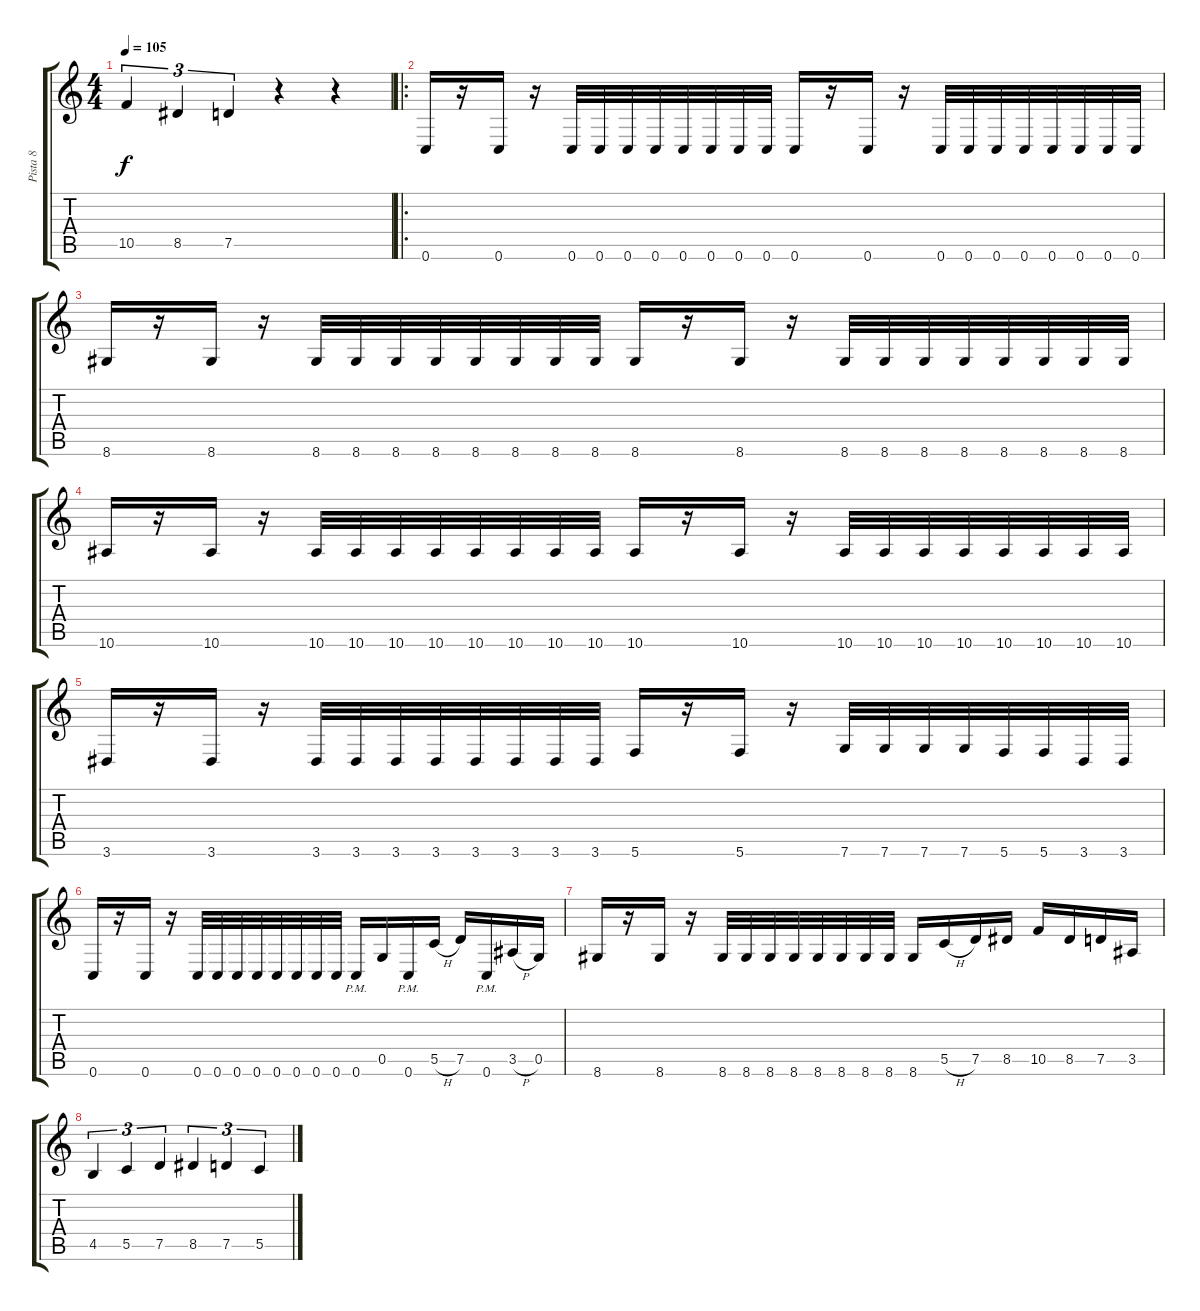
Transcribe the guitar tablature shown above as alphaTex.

\track ("Pista 8" "Pista 8") {instrument overdrivenguitar}
\staff {score tabs}
\tuning (D4 A3 F3 C3 G2 C2) {hide}
\ts (4 4)
\tempo 105
\clef g2
\ks c
10.5.4{tu (3 2) dy f} 8.5.4{tu (3 2)} 7.5.4{tu (3 2)} r.4 r.4 |
\ro
0.6.16 r.16 0.6.16 r.16 0.6.32 0.6.32 0.6.32 0.6.32 0.6.32 0.6.32 0.6.32 0.6.32 0.6.16 r.16 0.6.16 r.16 0.6.32 0.6.32 0.6.32 0.6.32 0.6.32 0.6.32 0.6.32 0.6.32 |
8.6.16 r.16 8.6.16 r.16 8.6.32 8.6.32 8.6.32 8.6.32 8.6.32 8.6.32 8.6.32 8.6.32 8.6.16 r.16 8.6.16 r.16 8.6.32 8.6.32 8.6.32 8.6.32 8.6.32 8.6.32 8.6.32 8.6.32 |
10.6.16 r.16 10.6.16 r.16 10.6.32 10.6.32 10.6.32 10.6.32 10.6.32 10.6.32 10.6.32 10.6.32 10.6.16 r.16 10.6.16 r.16 10.6.32 10.6.32 10.6.32 10.6.32 10.6.32 10.6.32 10.6.32 10.6.32 |
3.6.16 r.16 3.6.16 r.16 3.6.32 3.6.32 3.6.32 3.6.32 3.6.32 3.6.32 3.6.32 3.6.32 5.6.16 r.16 5.6.16 r.16 7.6.32 7.6.32 7.6.32 7.6.32 5.6.32 5.6.32 3.6.32 3.6.32 |
0.6.16 r.16 0.6.16 r.16 0.6.32 0.6.32 0.6.32 0.6.32 0.6.32 0.6.32 0.6.32 0.6.32 0.6{pm}.16 0.5.16 0.6{pm}.16 5.5{h}.16 7.5.16 0.6{pm}.16 3.5{h}.16 0.5.16 |
8.6.16 r.16 8.6.16 r.16 8.6.32 8.6.32 8.6.32 8.6.32 8.6.32 8.6.32 8.6.32 8.6.32 8.6.16 5.5{h}.16 7.5.16 8.5.16 10.5.16 8.5.16 7.5.16 3.5.16 |
4.5.4{tu (3 2)} 5.5.4{tu (3 2)} 7.5.4{tu (3 2)} 8.5.4{tu (3 2)} 7.5.4{tu (3 2)} 5.5.4{tu (3 2)}
